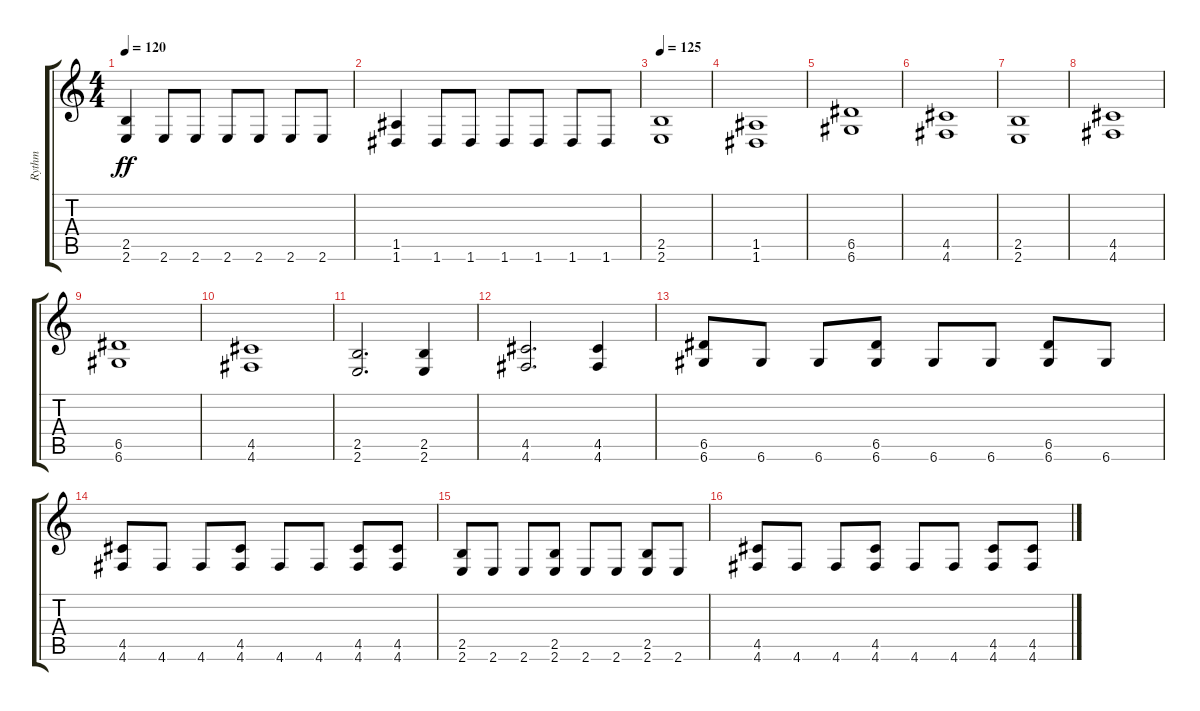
\track ("Rythm" "Rythm") {instrument distortionguitar}
\staff {score tabs}
\tuning (E4 B3 G3 D3 A2 D2) {hide}
\ts (4 4)
\tempo 120
\clef g2
\ks c
(2.5 2.6).4{dy ff} 2.6.8 2.6.8 2.6.8 2.6.8 2.6.8 2.6.8 |
(1.5 1.6).4 1.6.8 1.6.8 1.6.8 1.6.8 1.6.8 1.6.8 |
\tempo 125
(2.5 2.6).1 |
(1.5 1.6).1 |
(6.5 6.6).1 |
(4.5 4.6).1 |
(2.5 2.6).1 |
(4.5 4.6).1 |
(6.5 6.6).1 |
(4.5 4.6).1 |
(2.5 2.6).2{d} (2.5 2.6).4 |
(4.5 4.6).2{d} (4.5 4.6).4 |
(6.5 6.6).8 6.6.8 6.6.8 (6.5 6.6).8 6.6.8 6.6.8 (6.5 6.6).8 6.6.8 |
(4.5 4.6).8 4.6.8 4.6.8 (4.5 4.6).8 4.6.8 4.6.8 (4.5 4.6).8 (4.5 4.6).8 |
(2.5 2.6).8 2.6.8 2.6.8 (2.5 2.6).8 2.6.8 2.6.8 (2.5 2.6).8 2.6.8 |
(4.5 4.6).8 4.6.8 4.6.8 (4.5 4.6).8 4.6.8 4.6.8 (4.5 4.6).8 (4.5 4.6).8
